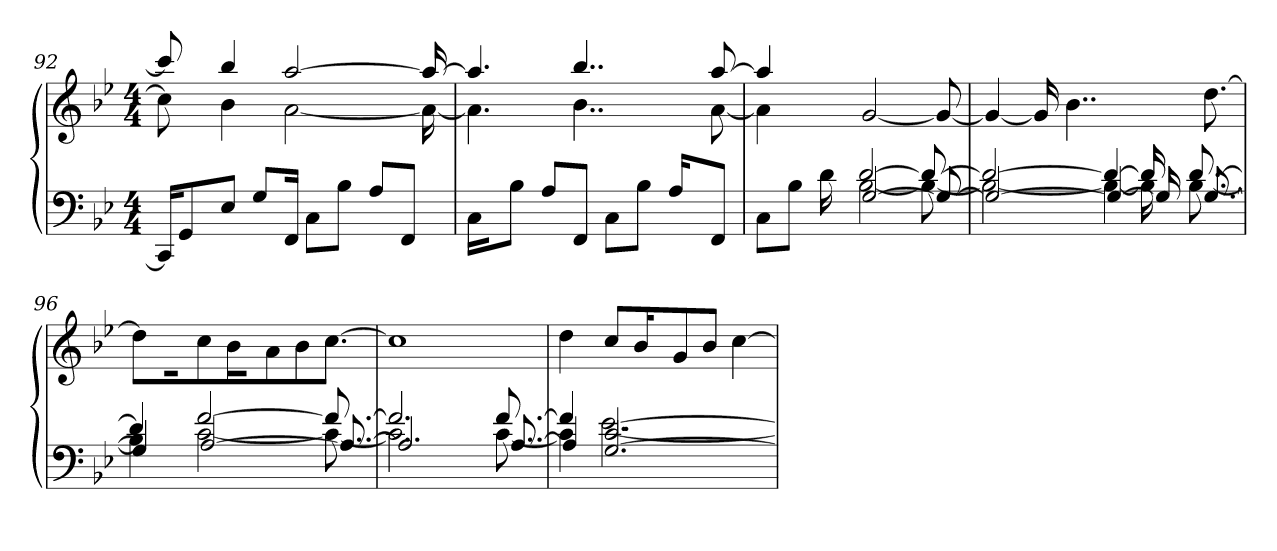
**kern	**kern
*part2	*part1
*staff2	*staff1
*clefF4	*clefG2
*k[b-e-]	*k[b-e-]
*g:	*g:
*M4/4	*M4/4
=92	=92
*	*^
16CCKL]	8ccc]	8cc]
8GG	.	.
.	16ryy	16ryy
8E-J	4bb-	4b-
8GL	.	.
16FFJk	[2aa	[2a
8CL	.	.
8B-J	.	.
8AL	.	.
8FFJ	.	.
.	16aa_	16a_
=93	=93	=93
16CKL	4.aa]	4.a]
16ryy	.	.
8B-J	.	.
8AL	.	.
8FFJ	4..bb-	4..b-
8CL	.	.
8B-J	.	.
16AKL	.	.
16ryy	16ryy	16ryy
8FFJ	[8aa	[8a
=94	=94	=94
*^	*	*
*	*^	*	*
8CL	4.ryy	4.ryy	4aa]	4a]
8B-J	.	.	.	.
16d	.	.	8ryy	2.ryy
16ryy	.	.	.	.
[2G	[2B-	[2d	[2g	.
8G_	8B-_	8d_	8g_	.
*	*	*	*v	*v
=95	=95	=95	=95
2G_	2B-_	2d_	4g_
.	.	.	16g]
.	.	.	4..b-
4G_	4B-_	4d_	.
16G]	16B-]	16d]	16ryy
[8.G	[8.B-	[8.d	[8.dd
=96	=96	=96	=96
4G]	4B-]	4d]	4dd]
16ryy	16ryy	16ryy	16ryy
[2f	[2c	[2A	8ccL
.	.	.	16b-Jk
.	.	.	16ryy
.	.	.	8aL
.	.	.	8b-J
8.f_	8.c_	8.A_	[8.ccJ
=97	=97	=97	=97
2.f]	2.c]	2.A]	1cc]
16ryy	16ryy	16ryy	.
[8.f	[8.c	[8.A	.
=98	=98	=98	=98
4f]	4c]	4A]	4dd
[2.G	[2.e-	[2.c	8ccL
.	.	.	16b-K
.	.	.	16ryy
.	.	.	8g
.	.	.	8b-J
.	.	.	[4cc
*v	*v	*v	*
=	=
*-	*-
